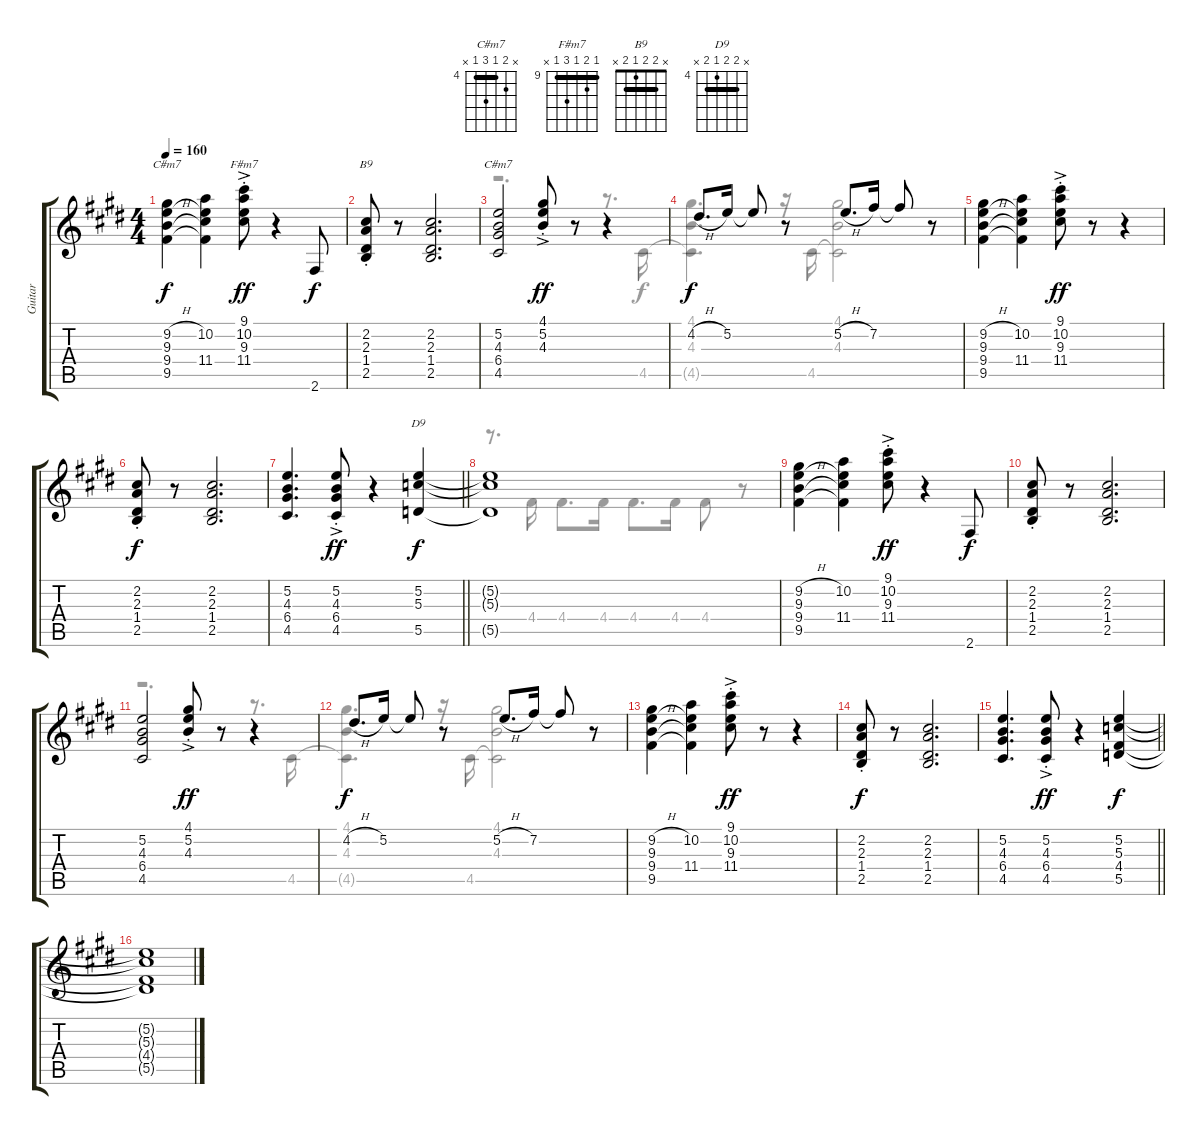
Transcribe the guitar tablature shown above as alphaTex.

\track ("Guitar" "Guitar") {instrument acousticguitarsteel}
\staff {score tabs}
\tuning (E4 B3 G3 D3 A2 E2) {hide}
\chord ("C#m7" 9 9 9 9 11 9) {firstfret 9 barre 9}
\chord ("F#m7" 9 10 9 11 9 x) {firstfret 9 barre 9}
\chord ("B9" x 2 2 1 2 x) {barre 2}
\chord ("C#m7" x 5 4 6 4 x) {firstfret 4 barre 4}
\chord ("D9" x 5 5 4 5 x) {firstfret 4 barre 5}
\voice
\ts (4 4)
\tempo 160
\clef g2
\ks e
(9.2{h} 9.3 9.4{h} 9.5).4{ch "C#m7" dy f} (10.2 9.3{t} 11.4 9.5{t}).4 (9.1{ac st} 10.2{ac st} 9.3{ac st} 11.4{ac st}).8{ch "F#m7" dy ff} r.4 2.6.8{dy f} |
(2.2{st} 2.3{st} 1.4{st} 2.5{st}).8{ch "B9"} r.8 (2.2 2.3 1.4 2.5).2{d} |
(5.2 4.3 6.4 4.5).2{ch "C#m7"} (4.1{ac st} 5.2{ac st} 4.3{ac st}).8{dy ff} r.8 r.4 |
4.2{h}.8{d dy f} 5.2.16 5.2{t}.8 r.8 5.2{h}.8{d} 7.2.16 7.2{t}.8 r.8 |
(9.2{h} 9.3 9.4{h} 9.5).4 (10.2 9.3{t} 11.4 9.5{t}).4 (9.1{ac st} 10.2{ac st} 9.3{ac st} 11.4{ac st}).8{dy ff} r.8 r.4 |
(2.2{st} 2.3{st} 1.4{st} 2.5{st}).8{dy f} r.8 (2.2 2.3 1.4 2.5).2{d} |
\barLineRight lightlight
(5.2 4.3 6.4 4.5).4{d} (5.2{ac st} 4.3{ac st} 6.4{ac st} 4.5{ac st}).8{dy ff} r.4 (5.2 5.3 5.5).4{ch "D9" dy f} |
(5.2{t} 5.3{t} 5.5{t}).1 |
(9.2{h} 9.3 9.4{h} 9.5).4 (10.2 9.3{t} 11.4 9.5{t}).4 (9.1{ac st} 10.2{ac st} 9.3{ac st} 11.4{ac st}).8{dy ff} r.4 2.6.8{dy f} |
(2.2{st} 2.3{st} 1.4{st} 2.5{st}).8 r.8 (2.2 2.3 1.4 2.5).2{d} |
(5.2 4.3 6.4 4.5).2 (4.1{ac st} 5.2{ac st} 4.3{ac st}).8{dy ff} r.8 r.4 |
4.2{h}.8{d dy f} 5.2.16 5.2{t}.8 r.8 5.2{h}.8{d} 7.2.16 7.2{t}.8 r.8 |
(9.2{h} 9.3 9.4{h} 9.5).4 (10.2 9.3{t} 11.4 9.5{t}).4 (9.1{ac st} 10.2{ac st} 9.3{ac st} 11.4{ac st}).8{dy ff} r.8 r.4 |
(2.2{st} 2.3{st} 1.4{st} 2.5{st}).8{dy f} r.8 (2.2 2.3 1.4 2.5).2{d} |
\barLineRight lightlight
(5.2 4.3 6.4 4.5).4{d} (5.2{ac st} 4.3{ac st} 6.4{ac st} 4.5{ac st}).8{dy ff} r.4 (5.2 5.3 4.4 5.5).4{dy f} |
(5.2{t} 5.3{t} 4.4{t} 5.5{t}).1
\voice
\clef g2
\ottava regular
\simile none
\ks e
|
|
r.2{d} r.8{d} 4.5.16 |
(4.1 4.3 4.5{t}).4{d} r.16 4.5.16 (4.1 4.3 4.5{t}).2 |
|
|
\barLineRight lightlight
|
r.8{d} 4.4.16 4.4.8{d} 4.4.16 4.4.8{d} 4.4.16 4.4.8 r.8 |
|
|
r.2{d} r.8{d} 4.5.16 |
(4.1 4.3 4.5{t}).4{d} r.16 4.5.16 (4.1 4.3 4.5{t}).2 |
|
|
\barLineRight lightlight
|
